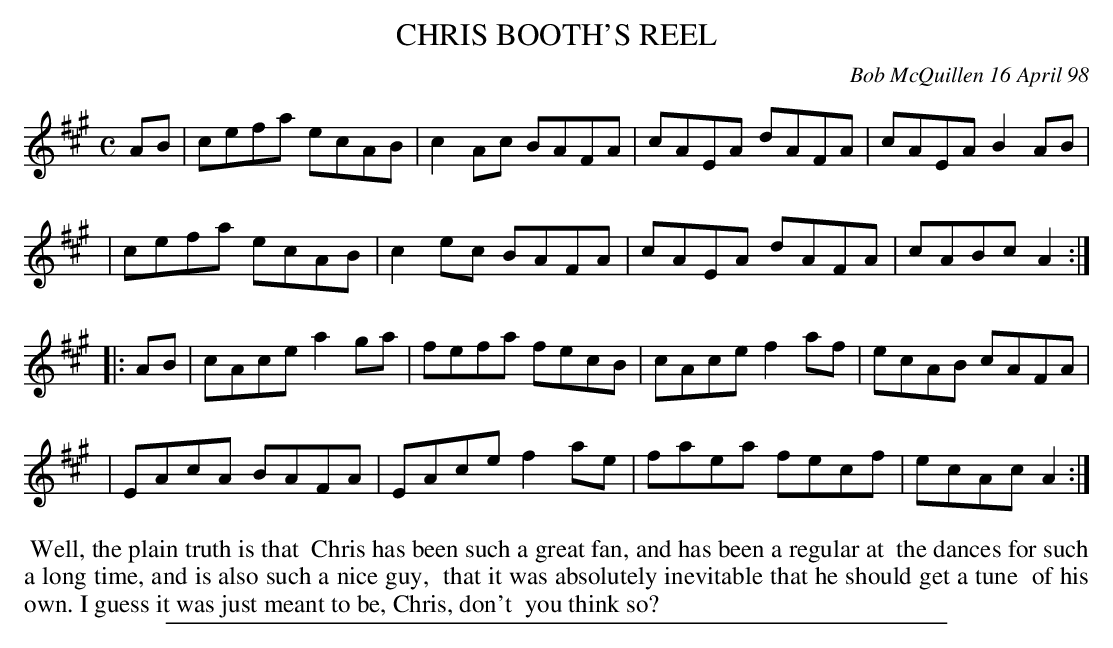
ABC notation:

X:1
T: CHRIS BOOTH'S REEL
C: Bob McQuillen 16 April 98
M: C
L: 1/8
K: A
AB \
| cefa ecAB | c2Ac BAFA | cAEA dAFA | cAEA B2AB |
| cefa ecAB | c2ec BAFA | cAEA dAFA | cABc A2 :|
|: AB \
| cAce a2ga | fefa fecB | cAce f2af | ecAB cAFA |
| EAcA BAFA | EAce f2ae | faea fecf | ecAc A2 :|
